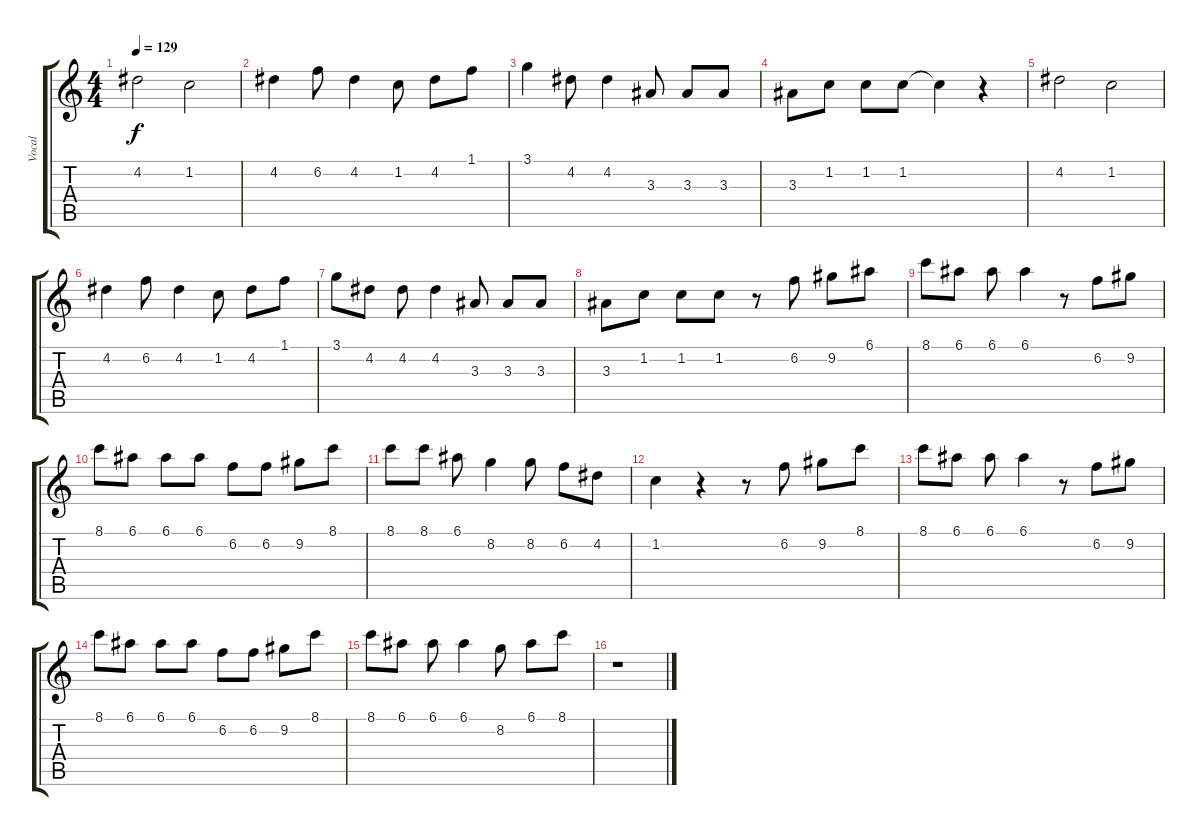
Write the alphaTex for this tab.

\track ("Vocal" "Vocal") {instrument stringensemble1}
\staff {score tabs}
\tuning (E5 B4 G4 D4 A3 E3) {hide}
\ts (4 4)
\tempo 129
\clef g2
\ks c
4.2.2{dy f instrument stringensemble1} 1.2.2 |
4.2.4 6.2.8 4.2.4 1.2.8 4.2.8 1.1.8 |
3.1.4 4.2.8 4.2.4 3.3.8 3.3.8 3.3.8 |
3.3.8 1.2.8 1.2.8 1.2.8 1.2{t}.4 r.4 |
4.2.2 1.2.2 |
4.2.4 6.2.8 4.2.4 1.2.8 4.2.8 1.1.8 |
3.1.8 4.2.8 4.2.8 4.2.4 3.3.8 3.3.8 3.3.8 |
3.3.8 1.2.8 1.2.8 1.2.8 r.8 6.2.8 9.2.8 6.1.8 |
8.1.8 6.1.8 6.1.8 6.1.4 r.8 6.2.8 9.2.8 |
8.1.8 6.1.8 6.1.8 6.1.8 6.2.8 6.2.8 9.2.8 8.1.8 |
8.1.8 8.1.8 6.1.8 8.2.4 8.2.8 6.2.8 4.2.8 |
1.2.4 r.4 r.8 6.2.8 9.2.8 8.1.8 |
8.1.8 6.1.8 6.1.8 6.1.4 r.8 6.2.8 9.2.8 |
8.1.8 6.1.8 6.1.8 6.1.8 6.2.8 6.2.8 9.2.8 8.1.8 |
8.1.8 6.1.8 6.1.8 6.1.4 8.2.8 6.1.8 8.1.8 |
r.1
